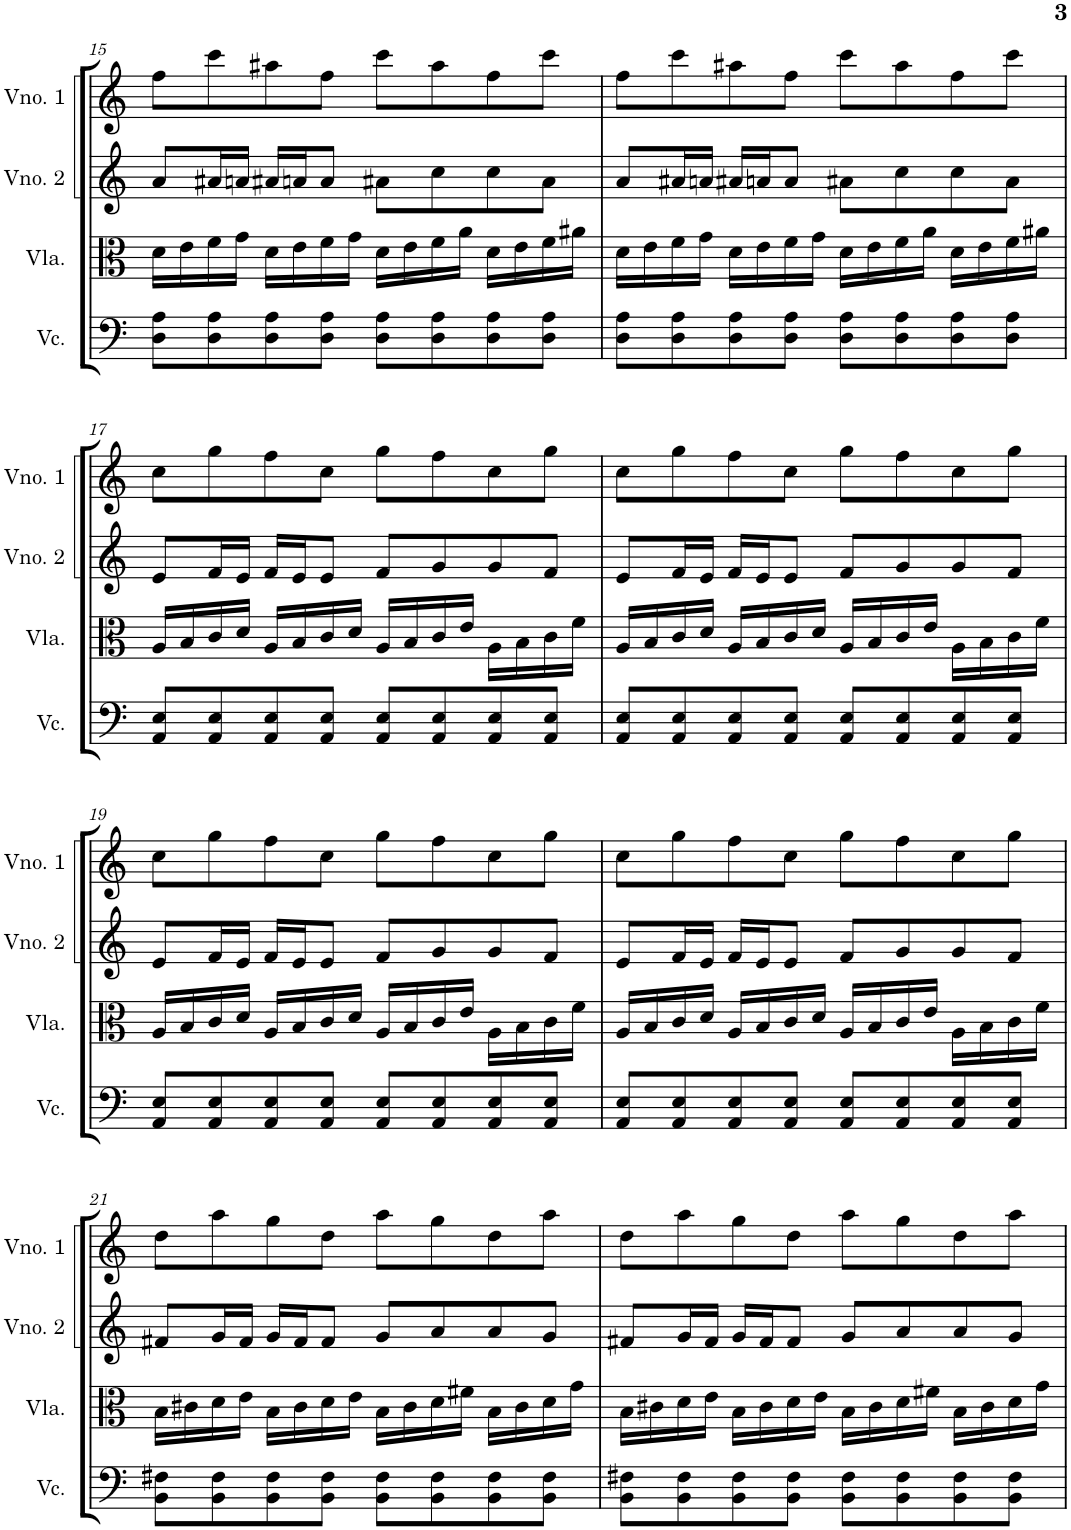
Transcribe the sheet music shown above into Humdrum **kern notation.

**kern	**kern	**kern	**kern
*part4	*part3	*part2	*part1
*staff4	*staff3	*staff2	*staff1
*I"Violoncelo	*I"Viola	*I"Violino 2	*I"Violino 1
*I'Vc.	*I'Vla.	*I'Vno. 2	*I'Vno. 1
!!LO:PB:g=z
*clefF4	*clefC3	*clefG2	*clefG2
*k[]	*k[]	*k[]	*k[]
*M4/4	*M4/4	*M4/4	*M4/4
=15	=15	=15	=15
8D\ 8A\L	16d\LL	8a/L	8ff\L
.	16e\	.	.
8D\ 8A\	16f\	16a#X/L	8ccc\
.	16g\JJ	16an/JJ	.
8D\ 8A\	16d\LL	16a#X/LL	8aa#X\
.	16e\	16an/J	.
8D\ 8A\J	16f\	8a/J	8ff\J
.	16g\JJ	.	.
8D\ 8A\L	16d\LL	8a#X\L	8ccc\L
.	16e\	.	.
8D\ 8A\	16f\	8cc\	8aa#\
.	16a\JJ	.	.
8D\ 8A\	16d\LL	8cc\	8ff\
.	16e\	.	.
8D\ 8A\J	16f\	8a#\J	8ccc\J
.	16a#X\JJ	.	.
=16	=16	=16	=16
8D\ 8A\L	16d\LL	8a/L	8ff\L
.	16e\	.	.
8D\ 8A\	16f\	16a#X/L	8ccc\
.	16g\JJ	16an/JJ	.
8D\ 8A\	16d\LL	16a#X/LL	8aa#X\
.	16e\	16an/J	.
8D\ 8A\J	16f\	8a/J	8ff\J
.	16g\JJ	.	.
8D\ 8A\L	16d\LL	8a#X\L	8ccc\L
.	16e\	.	.
8D\ 8A\	16f\	8cc\	8aa#\
.	16a\JJ	.	.
8D\ 8A\	16d\LL	8cc\	8ff\
.	16e\	.	.
8D\ 8A\J	16f\	8a#\J	8ccc\J
.	16a#X\JJ	.	.
!!LO:LB:g=z
=17	=17	=17	=17
8AA/ 8E/L	16A/LL	8e/L	8cc\L
.	16B/	.	.
8AA/ 8E/	16c/	16f/L	8gg\
.	16d/JJ	16e/JJ	.
8AA/ 8E/	16A/LL	16f/LL	8ff\
.	16B/	16e/J	.
8AA/ 8E/J	16c/	8e/J	8cc\J
.	16d/JJ	.	.
8AA/ 8E/L	16A/LL	8f/L	8gg\L
.	16B/	.	.
8AA/ 8E/	16c/	8g/	8ff\
.	16e/JJ	.	.
8AA/ 8E/	16A\LL	8g/	8cc\
.	16B\	.	.
8AA/ 8E/J	16c\	8f/J	8gg\J
.	16f\JJ	.	.
=18	=18	=18	=18
8AA/ 8E/L	16A/LL	8e/L	8cc\L
.	16B/	.	.
8AA/ 8E/	16c/	16f/L	8gg\
.	16d/JJ	16e/JJ	.
8AA/ 8E/	16A/LL	16f/LL	8ff\
.	16B/	16e/J	.
8AA/ 8E/J	16c/	8e/J	8cc\J
.	16d/JJ	.	.
8AA/ 8E/L	16A/LL	8f/L	8gg\L
.	16B/	.	.
8AA/ 8E/	16c/	8g/	8ff\
.	16e/JJ	.	.
8AA/ 8E/	16A\LL	8g/	8cc\
.	16B\	.	.
8AA/ 8E/J	16c\	8f/J	8gg\J
.	16f\JJ	.	.
!!LO:LB:g=z
=19	=19	=19	=19
8AA/ 8E/L	16A/LL	8e/L	8cc\L
.	16B/	.	.
8AA/ 8E/	16c/	16f/L	8gg\
.	16d/JJ	16e/JJ	.
8AA/ 8E/	16A/LL	16f/LL	8ff\
.	16B/	16e/J	.
8AA/ 8E/J	16c/	8e/J	8cc\J
.	16d/JJ	.	.
8AA/ 8E/L	16A/LL	8f/L	8gg\L
.	16B/	.	.
8AA/ 8E/	16c/	8g/	8ff\
.	16e/JJ	.	.
8AA/ 8E/	16A\LL	8g/	8cc\
.	16B\	.	.
8AA/ 8E/J	16c\	8f/J	8gg\J
.	16f\JJ	.	.
=20	=20	=20	=20
8AA/ 8E/L	16A/LL	8e/L	8cc\L
.	16B/	.	.
8AA/ 8E/	16c/	16f/L	8gg\
.	16d/JJ	16e/JJ	.
8AA/ 8E/	16A/LL	16f/LL	8ff\
.	16B/	16e/J	.
8AA/ 8E/J	16c/	8e/J	8cc\J
.	16d/JJ	.	.
8AA/ 8E/L	16A/LL	8f/L	8gg\L
.	16B/	.	.
8AA/ 8E/	16c/	8g/	8ff\
.	16e/JJ	.	.
8AA/ 8E/	16A\LL	8g/	8cc\
.	16B\	.	.
8AA/ 8E/J	16c\	8f/J	8gg\J
.	16f\JJ	.	.
!!LO:LB:g=z
=21	=21	=21	=21
8BB\ 8F#X\L	16B\LL	8f#X/L	8dd\L
.	16c#X\	.	.
8BB\ 8F#\	16d\	16g/L	8aa\
.	16e\JJ	16f#/JJ	.
8BB\ 8F#\	16B\LL	16g/LL	8gg\
.	16c#\	16f#/J	.
8BB\ 8F#\J	16d\	8f#/J	8dd\J
.	16e\JJ	.	.
8BB\ 8F#\L	16B\LL	8g/L	8aa\L
.	16c#\	.	.
8BB\ 8F#\	16d\	8a/	8gg\
.	16f#X\JJ	.	.
8BB\ 8F#\	16B\LL	8a/	8dd\
.	16c#\	.	.
8BB\ 8F#\J	16d\	8g/J	8aa\J
.	16g\JJ	.	.
=22	=22	=22	=22
8BB\ 8F#X\L	16B\LL	8f#X/L	8dd\L
.	16c#X\	.	.
8BB\ 8F#\	16d\	16g/L	8aa\
.	16e\JJ	16f#/JJ	.
8BB\ 8F#\	16B\LL	16g/LL	8gg\
.	16c#\	16f#/J	.
8BB\ 8F#\J	16d\	8f#/J	8dd\J
.	16e\JJ	.	.
8BB\ 8F#\L	16B\LL	8g/L	8aa\L
.	16c#\	.	.
8BB\ 8F#\	16d\	8a/	8gg\
.	16f#X\JJ	.	.
8BB\ 8F#\	16B\LL	8a/	8dd\
.	16c#\	.	.
8BB\ 8F#\J	16d\	8g/J	8aa\J
.	16g\JJ	.	.
=	=	=	=
*-	*-	*-	*-
